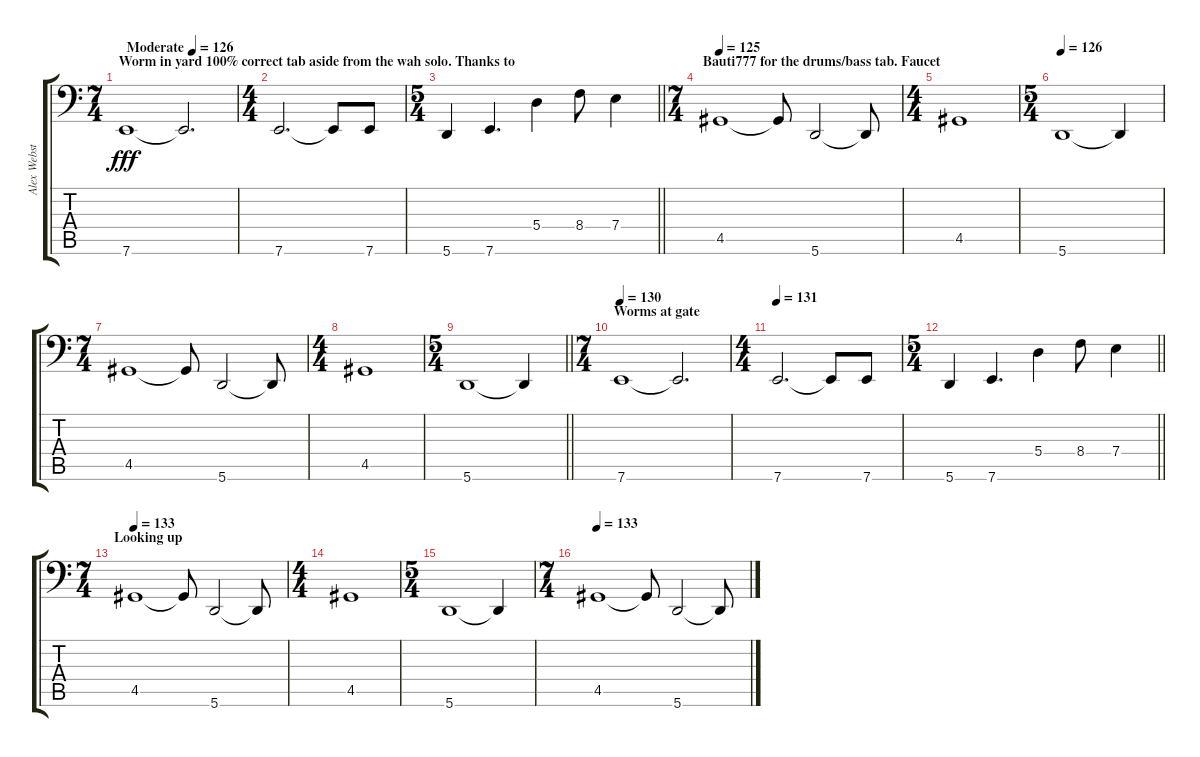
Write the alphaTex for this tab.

\track ("Alex Webster" "Alex Webst") {instrument fretlessbass}
\staff {score tabs}
\tuning (C3 G2 D2 A1 E1 A0) {hide}
\ts (7 4)
\section ("" "Worm in yard 100% correct tab aside from the wah solo. Thanks to")
\tempo (126 "Moderate")
\clef f4
\ks c
7.6.1{dy fff instrument fretlessbass} 7.6{t}.2{d} |
\ts (4 4)
7.6.2{d} 7.6{t}.8 7.6.8 |
\ts (5 4)
\barLineRight lightlight
5.6.4 7.6.4{d} 5.4.4 8.4.8 7.4.4 |
\ts (7 4)
\section ("" " Bauti777 for the drums/bass tab. Faucet")
\tempo 125
4.5.1 4.5{t}.8 5.6.2 5.6{t}.8 |
\ts (4 4)
4.5.1 |
\ts (5 4)
\tempo 126
5.6.1 5.6{t}.4 |
\ts (7 4)
4.5.1 4.5{t}.8 5.6.2 5.6{t}.8 |
\ts (4 4)
4.5.1 |
\ts (5 4)
\barLineRight lightlight
5.6.1 5.6{t}.4 |
\ts (7 4)
\section ("" "Worms at gate")
\tempo 130
7.6.1 7.6{t}.2{d} |
\ts (4 4)
\tempo 131
7.6.2{d} 7.6{t}.8 7.6.8 |
\ts (5 4)
\barLineRight lightlight
5.6.4 7.6.4{d} 5.4.4 8.4.8 7.4.4 |
\ts (7 4)
\section ("" "Looking up")
\tempo 133
4.5.1 4.5{t}.8 5.6.2 5.6{t}.8 |
\ts (4 4)
4.5.1 |
\ts (5 4)
5.6.1 5.6{t}.4 |
\ts (7 4)
\tempo 133
4.5.1 4.5{t}.8 5.6.2 5.6{t}.8
